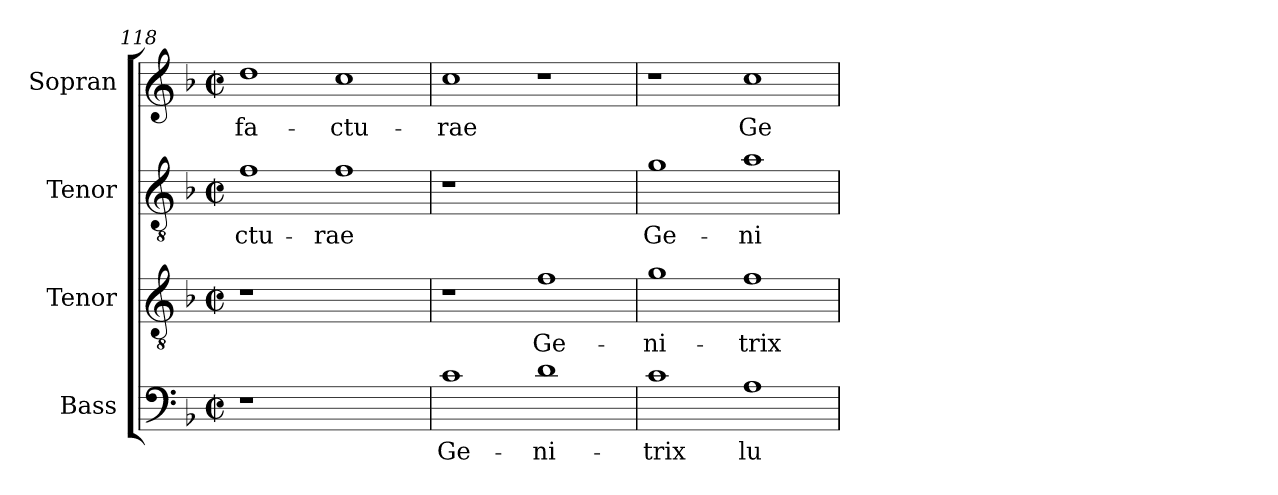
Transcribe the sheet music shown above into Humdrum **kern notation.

**kern	**text	**kern	**text	**kern	**text	**kern	**text
*part4	*part4	*part3	*part3	*part2	*part2	*part1	*part1
*staff4	*staff4	*staff3	*staff3	*staff2	*staff2	*staff1	*staff1
*I"Bass	*	*I"Tenor	*	*I"Tenor	*	*I"Sopran	*
*	*	*I'Tenor	*	*	*	*	*
*clefF4	*	*clefGv2	*	*clefGv2	*	*clefG2	*
*	*	*ITrd7c12	*	*ITrd7c12	*	*	*
*k[b-]	*	*k[b-]	*	*k[b-]	*	*k[b-]	*
*F:	*	*F:	*	*F:	*	*F:	*
*M2/2	*	*M2/2	*	*M2/2	*	*M2/2	*
*met(c|)	*	*met(c|)	*	*met(c|)	*	*met(c|)	*
=118	=118	=118	=118	=118	=118	=118	=118
!LO:N:vis=1	!	!LO:N:vis=1	!	!	!	!	!
!	!	!	!	!	!LO:LY:b:color=#000000	!	!
!	!	!	!	!	!	!	!LO:LY:b:color=#000000
1r	.	1r	.	1Fi	-ctu-	1ddi	fa-
!	!	!	!	!	!LO:LY:b:color=#000000	!	!
!	!	!	!	!	!	!	!LO:LY:b:color=#000000
1ryy	.	1ryy	.	1Fi	-rae	1cci	-ctu-
=119	=119	=119	=119	=119	=119	=119	=119
!	!LO:LY:b:color=#000000	!	!	!LO:N:vis=1	!	!	!
!	!	!	!	!	!	!	!LO:LY:b:color=#000000
1ci	Ge-	1r	.	1r	.	1cci	-rae
!	!LO:LY:b:color=#000000	!	!	!	!	!	!
!	!	!	!LO:LY:b:color=#000000	!	!	!	!
1di	-ni-	1Fi	Ge-	1ryy	.	1r	.
=120	=120	=120	=120	=120	=120	=120	=120
!	!LO:LY:b:color=#000000	!	!	!	!	!	!
!	!	!	!LO:LY:b:color=#000000	!	!	!	!
!	!	!	!	!	!LO:LY:b:color=#000000	!	!
1ci	-trix	1Gi	-ni-	1Gi	Ge-	1r	.
!	!LO:LY:b:color=#000000	!	!	!	!	!	!
!	!	!	!LO:LY:b:color=#000000	!	!	!	!
!	!	!	!	!	!LO:LY:b:color=#000000	!	!
!	!	!	!	!	!	!	!LO:LY:b:color=#000000
1Ai	lu-	1Fi	-trix	1Ai	-ni-	1cci	Ge-
=	=	=	=	=	=	=	=
*-	*-	*-	*-	*-	*-	*-	*-
